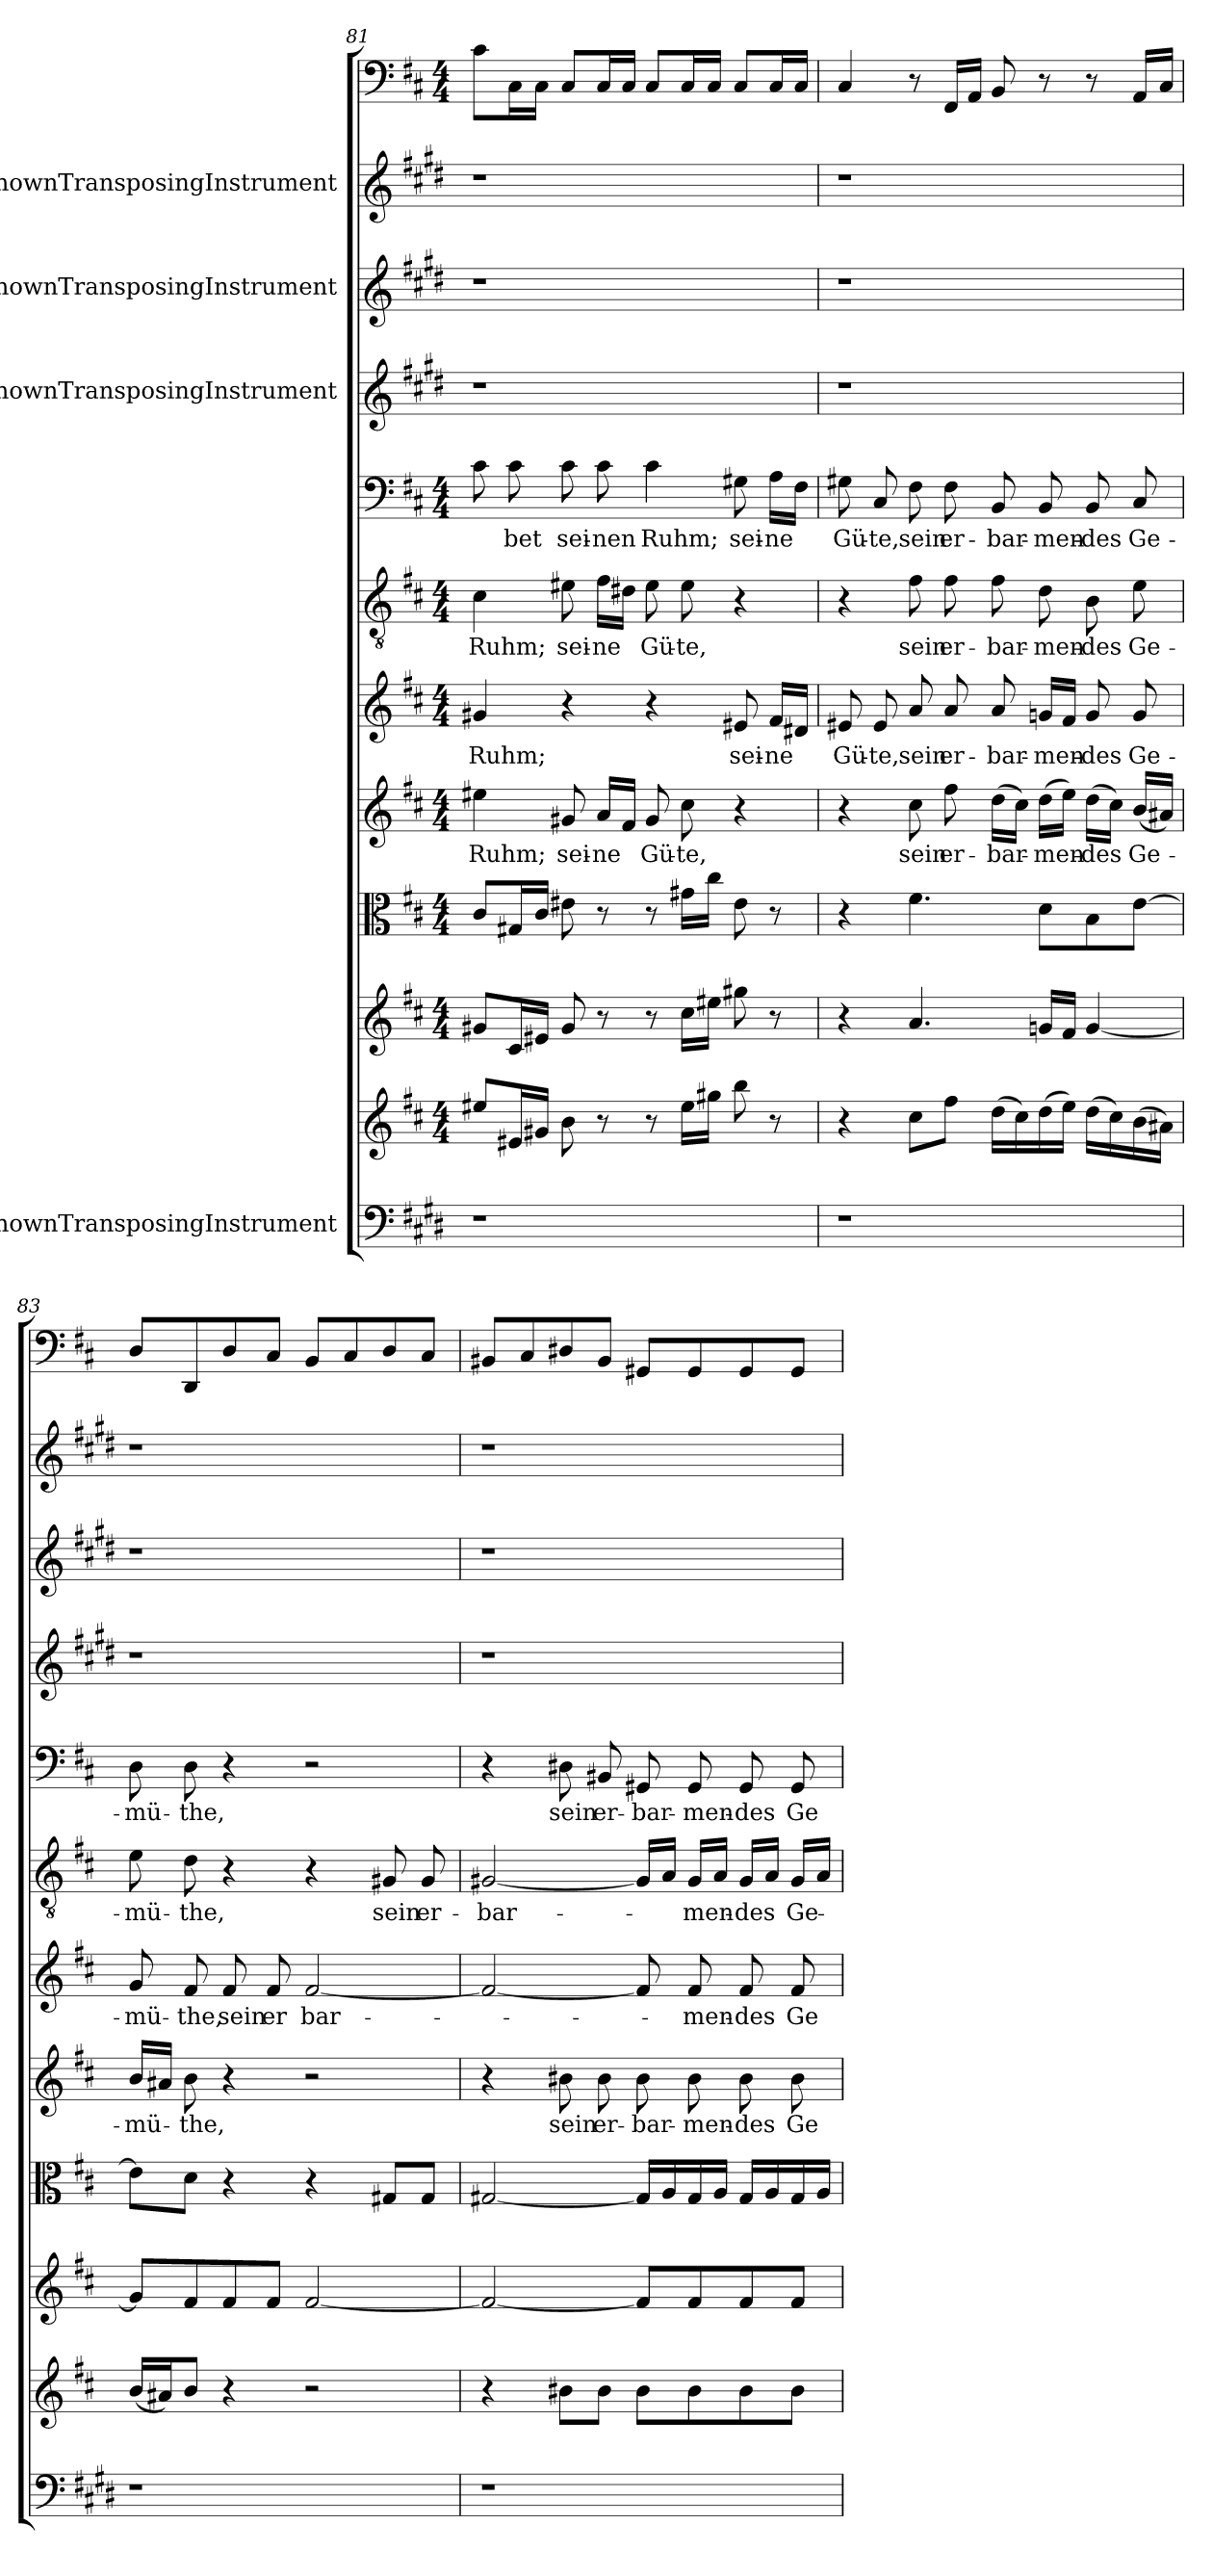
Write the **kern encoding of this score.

**kern	**kern	**kern	**kern	**kern	**text	**kern	**text	**kern	**text	**kern	**text	**kern	**kern	**kern	**kern
*part12	*part11	*part10	*part9	*part8	*part8	*part7	*part7	*part6	*part6	*part5	*part5	*part4	*part3	*part2	*part1
*staff12	*staff11	*staff10	*staff9	*staff8	*staff8	*staff7	*staff7	*staff6	*staff6	*staff5	*staff5	*staff4	*staff3	*staff2	*staff1
*I"UnknownTransposingInstrument	*	*	*	*	*	*	*	*	*	*	*	*I"UnknownTransposingInstrument	*I"UnknownTransposingInstrument	*I"UnknownTransposingInstrument	*
*clefF4	*clefG2	*clefG2	*clefC3	*clefG2	*	*clefG2	*	*clefGv2	*	*clefF4	*	*clefG2	*clefG2	*clefG2	*clefF4
*ITrd1c2	*	*	*	*	*	*	*	*	*	*	*	*ITrd1c2	*ITrd1c2	*ITrd1c2	*
*k[f#c#]	*k[f#c#]	*k[f#c#]	*k[f#c#]	*k[f#c#]	*	*k[f#c#]	*	*k[f#c#]	*	*k[f#c#]	*	*k[f#c#]	*k[f#c#]	*k[f#c#]	*k[f#c#]
*	*M4/4	*M4/4	*M4/4	*M4/4	*	*M4/4	*	*M4/4	*	*M4/4	*	*	*	*	*M4/4
=81	=81	=81	=81	=81	=81	=81	=81	=81	=81	=81	=81	=81	=81	=81	=81
1r	8ee#X/L	8g#X/L	8c#/L	4ee#X\	Ruhm;	4g#X/	Ruhm;	4c#\	Ruhm;	8c#\	.	1r	1r	1r	8c#\L
.	16e#X/L	16c#/L	16G#X/L	.	.	.	.	.	.	8c#\	-bet	.	.	.	16C#\L
.	16g#X/JJ	16e#X/JJ	16c#/JJ	.	.	.	.	.	.	.	.	.	.	.	16C#\JJ
.	8b\	8g#/	8e#X\	8g#X/	sei-	4r	.	8e#X\	sei-	8c#\	sei-	.	.	.	8C#/L
.	8r	8r	8r	16a/LL	-ne	.	.	16f#\LL	-ne	8c#\	-nen	.	.	.	16C#/L
.	.	.	.	16f#/JJ	.	.	.	16d#X\JJ	.	.	.	.	.	.	16C#/JJ
.	8r	8r	8r	8g#/	Gü-	4r	.	8e#\	Gü-	4c#\	Ruhm;	.	.	.	8C#/L
.	16ee#\LL	16cc#\LL	16g#X\LL	8cc#\	-te,	.	.	8e#\	-te,	.	.	.	.	.	16C#/L
.	16gg#X\JJ	16ee#X\JJ	16cc#\JJ	.	.	.	.	.	.	.	.	.	.	.	16C#/JJ
.	8bb\	8gg#X\	8e#\	4r	.	8e#X/	sei-	4r	.	8G#X\	sei-	.	.	.	8C#/L
.	8r	8r	8r	.	.	16f#/LL	-ne	.	.	16A\LL	-ne	.	.	.	16C#/L
.	.	.	.	.	.	16d#X/JJ	.	.	.	16F#\JJ	.	.	.	.	16C#/JJ
=82	=82	=82	=82	=82	=82	=82	=82	=82	=82	=82	=82	=82	=82	=82	=82
1r	4r	4r	4r	4r	.	8e#X/	Gü-	4r	.	8G#X\	Gü-	1r	1r	1r	4C#/
.	.	.	.	.	.	8e#/	-te,	.	.	8C#/	-te,	.	.	.	.
.	8cc#\L	4.a/	4.f#\	8cc#\	sein	8a/	sein	8f#\	sein	8F#\	sein	.	.	.	8r
.	8ff#\J	.	.	8ff#\	er-	8a/	er-	8f#\	er-	8F#\	er-	.	.	.	16FF#/LL
.	.	.	.	.	.	.	.	.	.	.	.	.	.	.	16AA/JJ
.	(16dd\LL	.	.	(16dd\LL	-bar-	8a/	-bar-	8f#\	-bar-	8BB/	-bar-	.	.	.	8BB/
.	16cc#\)	.	.	16cc#\JJ)	.	.	.	.	.	.	.	.	.	.	.
.	(16dd\	16gn/LL	8d\L	(16dd\LL	-men-	16gn/LL	-men-	8d\	-men-	8BB/	-men-	.	.	.	8r
.	16ee\JJ)	16f#/JJ	.	16ee\JJ)	.	16f#/JJ	.	.	.	.	.	.	.	.	.
.	(16dd\LL	[4g/	8B\	(16dd\LL	-des	8g/	-des	8B\	-des	8BB/	-des	.	.	.	8r
.	16cc#\)	.	.	16cc#\JJ)	.	.	.	.	.	.	.	.	.	.	.
.	(16b\	.	[8e\J	(16b/LL	Ge-	8g/	Ge-	8e\	Ge-	8C#/	Ge-	.	.	.	16AA/LL
.	16a#X\JJ)	.	.	16a#X/JJ)	.	.	.	.	.	.	.	.	.	.	16C#/JJ
=83	=83	=83	=83	=83	=83	=83	=83	=83	=83	=83	=83	=83	=83	=83	=83
1r	(16b/LL	8g/L]	8e\L]	16b/LL	-mü-	8g/	-mü-	8e\	-mü-	8D\	-mü-	1r	1r	1r	8D/L
.	16a#X/J)	.	.	16a#X/JJ	.	.	.	.	.	.	.	.	.	.	.
.	8b/J	8f#/	8d\J	8b\	-the,	8f#/	-the,	8d\	-the,	8D\	-the,	.	.	.	8DD/
.	4r	8f#/	4r	4r	.	8f#/	sein	4r	.	4r	.	.	.	.	8D/
.	.	8f#/J	.	.	.	8f#/	er	.	.	.	.	.	.	.	8C#/J
.	2r	[2f#/	4r	2r	.	[2f#/	bar-	4r	.	2r	.	.	.	.	8BB/L
.	.	.	.	.	.	.	.	.	.	.	.	.	.	.	8C#/
.	.	.	8G#X/L	.	.	.	.	8G#X/	sein	.	.	.	.	.	8D/
.	.	.	8G#/J	.	.	.	.	8G#/	er-	.	.	.	.	.	8C#/J
=84	=84	=84	=84	=84	=84	=84	=84	=84	=84	=84	=84	=84	=84	=84	=84
1r	4r	2f#/_	[2G#X/	4r	.	2f#/_	.	[2G#X/	-bar-	4r	.	1r	1r	1r	8BB#X/L
.	.	.	.	.	.	.	.	.	.	.	.	.	.	.	8C#/
.	8b#X\L	.	.	8b#X\	sein	.	.	.	.	8D#X\	sein	.	.	.	8D#X/
.	8b#\J	.	.	8b#\	er-	.	.	.	.	8BB#X/	er-	.	.	.	8BB#/J
.	8b#\L	8f#/L]	16G#/LL]	8b#\	-bar-	8f#/]	.	16G#/LL]	.	8GG#X/	-bar-	.	.	.	8GG#X/L
.	.	.	16A/	.	.	.	.	16A/JJ	.	.	.	.	.	.	.
.	8b#\	8f#/	16G#/	8b#\	-men-	8f#/	-men-	16G#/LL	-men-	8GG#/	-men-	.	.	.	8GG#/
.	.	.	16A/JJ	.	.	.	.	16A/JJ	.	.	.	.	.	.	.
.	8b#\	8f#/	16G#/LL	8b#\	-des	8f#/	-des	16G#/LL	-des	8GG#/	-des	.	.	.	8GG#/
.	.	.	16A/	.	.	.	.	16A/JJ	.	.	.	.	.	.	.
.	8b#\J	8f#/J	16G#/	8b#\	Ge-	8f#/	Ge-	16G#/LL	Ge-	8GG#/	Ge-	.	.	.	8GG#/J
.	.	.	16A/JJ	.	.	.	.	16A/JJ	.	.	.	.	.	.	.
=	=	=	=	=	=	=	=	=	=	=	=	=	=	=	=
*-	*-	*-	*-	*-	*-	*-	*-	*-	*-	*-	*-	*-	*-	*-	*-
